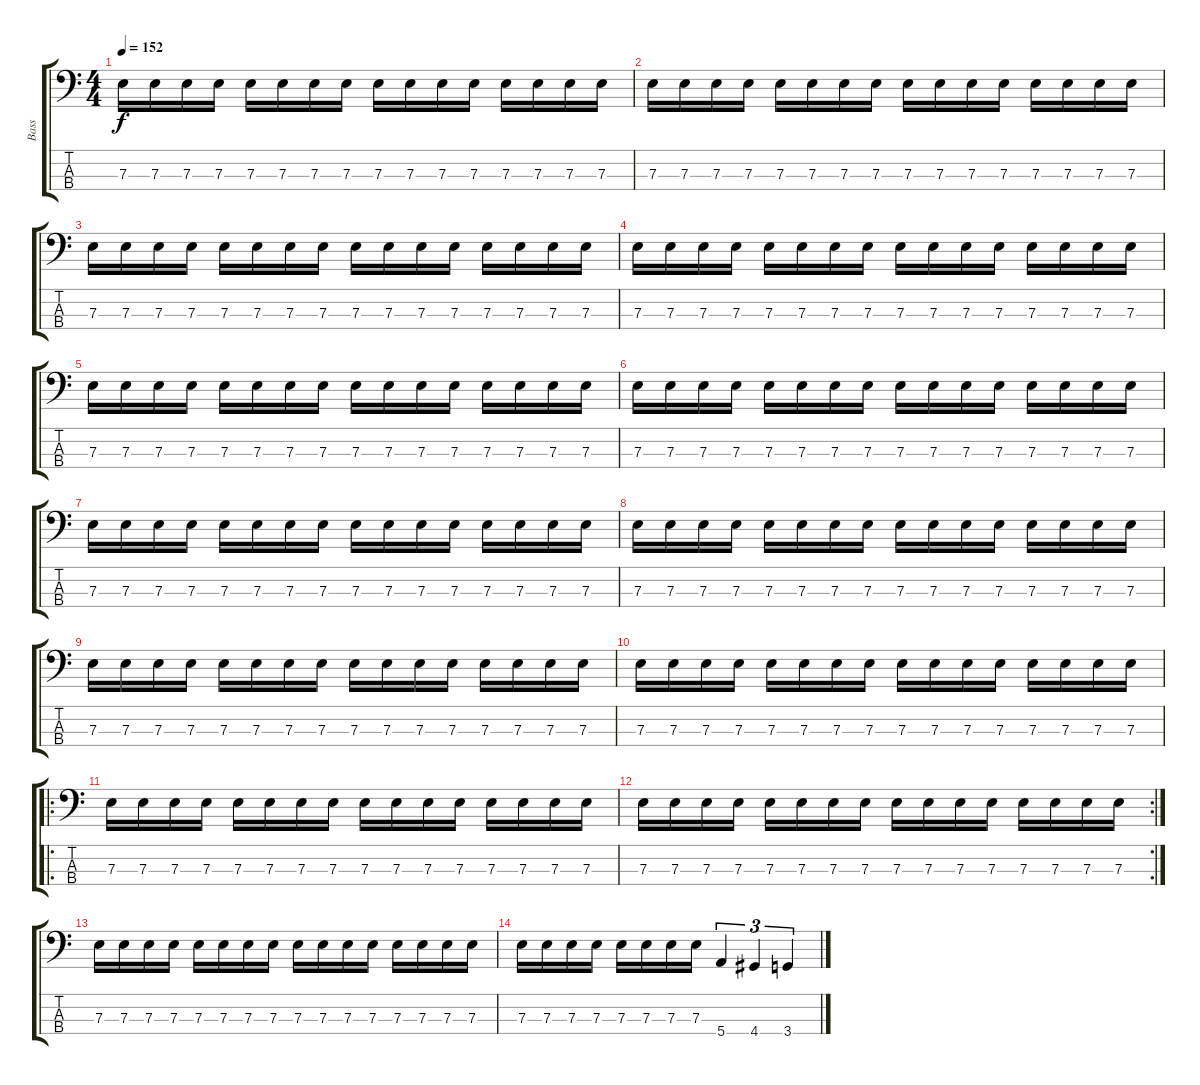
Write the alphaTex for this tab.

\track ("Bass" "Bass") {instrument electricbasspick}
\staff {score tabs}
\tuning (G2 D2 A1 E1) {hide}
\ts (4 4)
\tempo 152
\clef f4
\ks c
7.3.16{dy f} 7.3.16 7.3.16 7.3.16 7.3.16 7.3.16 7.3.16 7.3.16 7.3.16 7.3.16 7.3.16 7.3.16 7.3.16 7.3.16 7.3.16 7.3.16 |
7.3.16 7.3.16 7.3.16 7.3.16 7.3.16 7.3.16 7.3.16 7.3.16 7.3.16 7.3.16 7.3.16 7.3.16 7.3.16 7.3.16 7.3.16 7.3.16 |
7.3.16 7.3.16 7.3.16 7.3.16 7.3.16 7.3.16 7.3.16 7.3.16 7.3.16 7.3.16 7.3.16 7.3.16 7.3.16 7.3.16 7.3.16 7.3.16 |
7.3.16 7.3.16 7.3.16 7.3.16 7.3.16 7.3.16 7.3.16 7.3.16 7.3.16 7.3.16 7.3.16 7.3.16 7.3.16 7.3.16 7.3.16 7.3.16 |
7.3.16 7.3.16 7.3.16 7.3.16 7.3.16 7.3.16 7.3.16 7.3.16 7.3.16 7.3.16 7.3.16 7.3.16 7.3.16 7.3.16 7.3.16 7.3.16 |
7.3.16 7.3.16 7.3.16 7.3.16 7.3.16 7.3.16 7.3.16 7.3.16 7.3.16 7.3.16 7.3.16 7.3.16 7.3.16 7.3.16 7.3.16 7.3.16 |
7.3.16 7.3.16 7.3.16 7.3.16 7.3.16 7.3.16 7.3.16 7.3.16 7.3.16 7.3.16 7.3.16 7.3.16 7.3.16 7.3.16 7.3.16 7.3.16 |
7.3.16 7.3.16 7.3.16 7.3.16 7.3.16 7.3.16 7.3.16 7.3.16 7.3.16 7.3.16 7.3.16 7.3.16 7.3.16 7.3.16 7.3.16 7.3.16 |
7.3.16 7.3.16 7.3.16 7.3.16 7.3.16 7.3.16 7.3.16 7.3.16 7.3.16 7.3.16 7.3.16 7.3.16 7.3.16 7.3.16 7.3.16 7.3.16 |
7.3.16 7.3.16 7.3.16 7.3.16 7.3.16 7.3.16 7.3.16 7.3.16 7.3.16 7.3.16 7.3.16 7.3.16 7.3.16 7.3.16 7.3.16 7.3.16 |
\ro
7.3.16 7.3.16 7.3.16 7.3.16 7.3.16 7.3.16 7.3.16 7.3.16 7.3.16 7.3.16 7.3.16 7.3.16 7.3.16 7.3.16 7.3.16 7.3.16 |
\rc 2
7.3.16 7.3.16 7.3.16 7.3.16 7.3.16 7.3.16 7.3.16 7.3.16 7.3.16 7.3.16 7.3.16 7.3.16 7.3.16 7.3.16 7.3.16 7.3.16 |
7.3.16 7.3.16 7.3.16 7.3.16 7.3.16 7.3.16 7.3.16 7.3.16 7.3.16 7.3.16 7.3.16 7.3.16 7.3.16 7.3.16 7.3.16 7.3.16 |
7.3.16 7.3.16 7.3.16 7.3.16 7.3.16 7.3.16 7.3.16 7.3.16 5.4.4{tu (3 2)} 4.4.4{tu (3 2)} 3.4.4{tu (3 2)}
